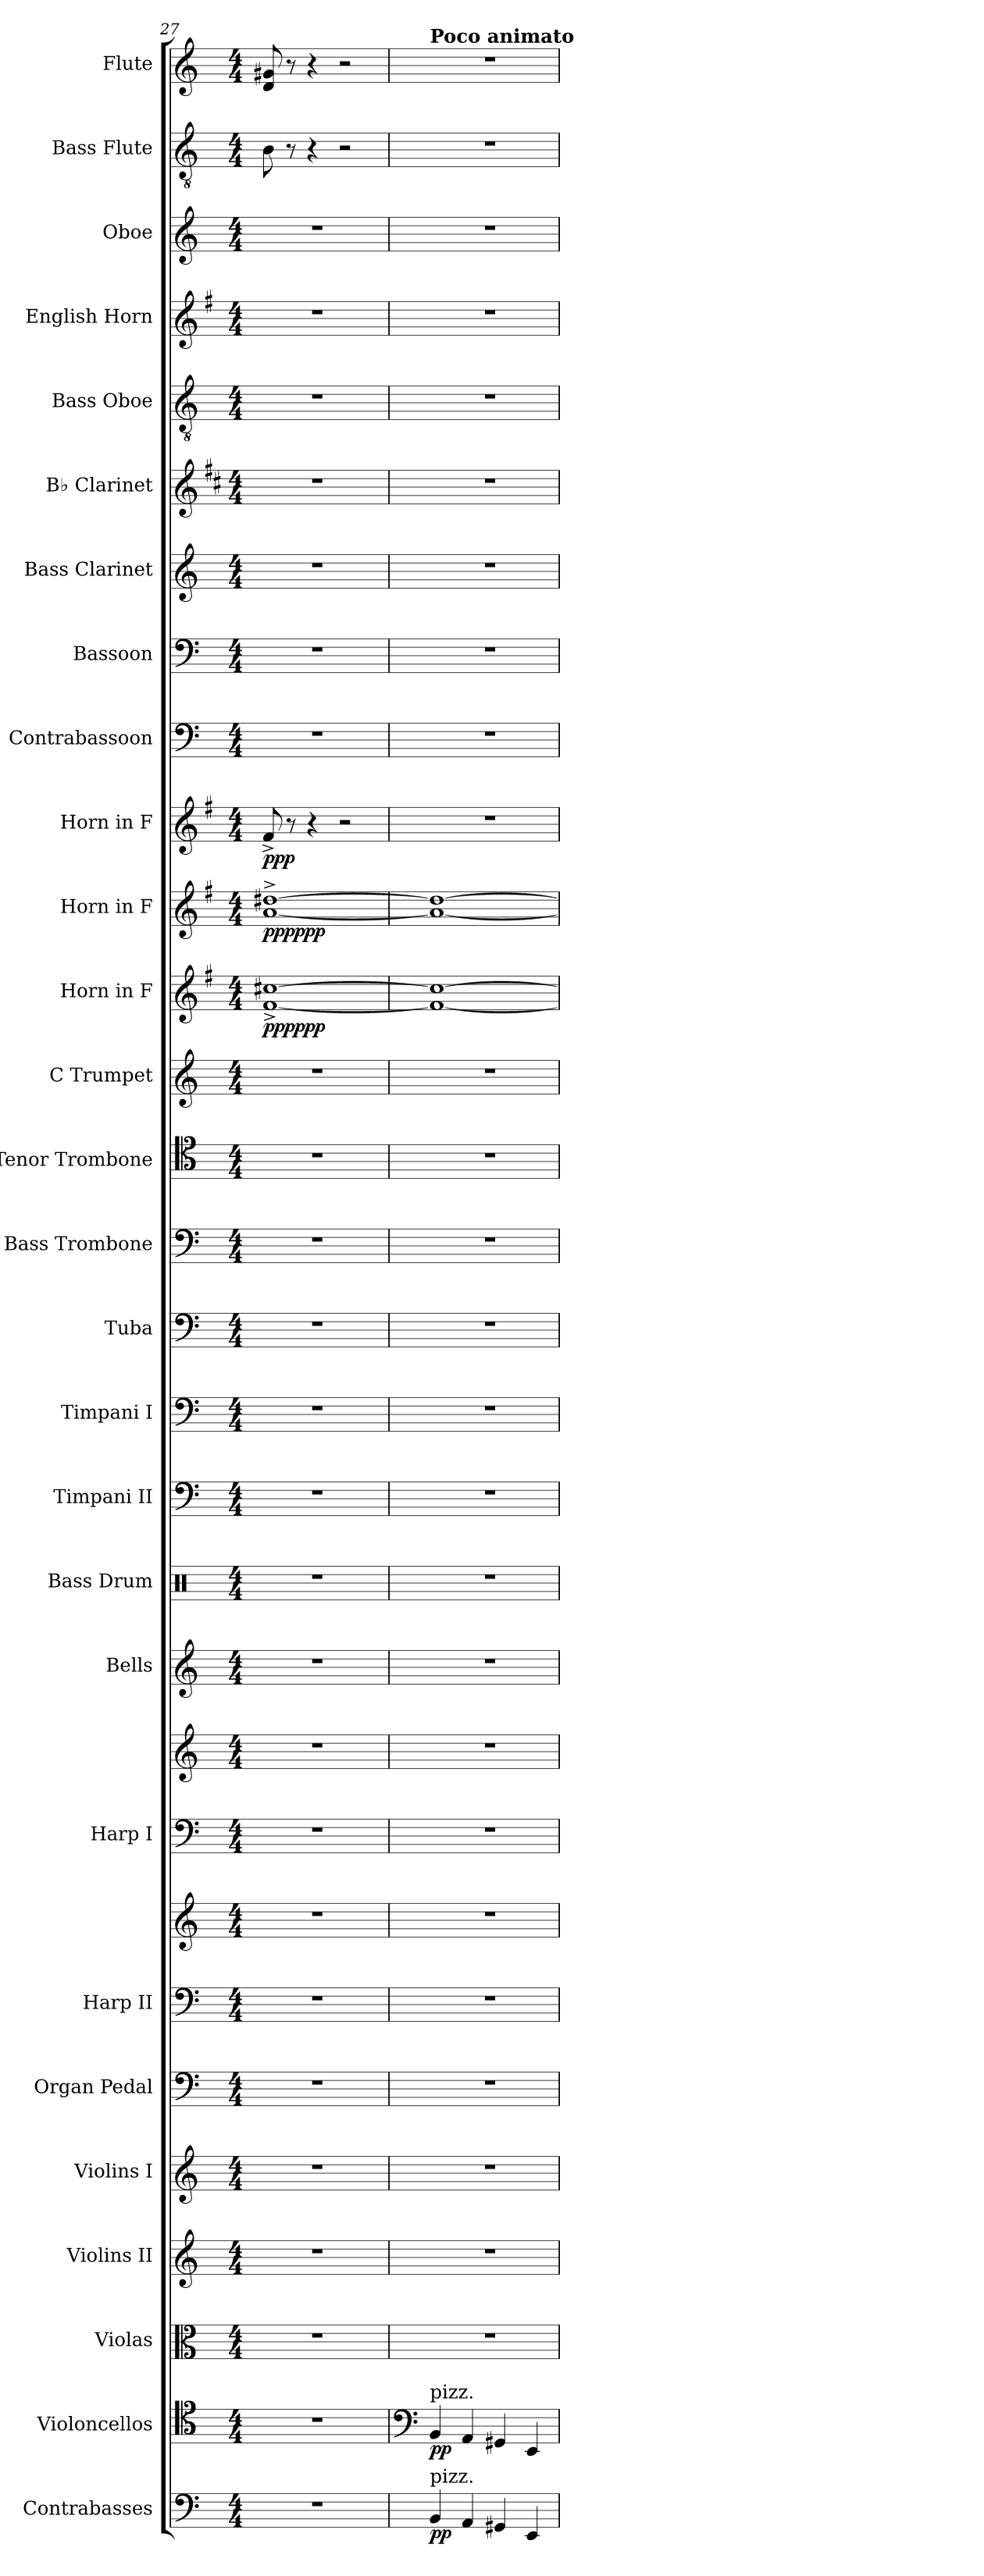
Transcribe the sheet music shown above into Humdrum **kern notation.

**kern	**dynam	**kern	**dynam	**kern	**kern	**kern	**kern	**kern	**kern	**kern	**kern	**kern	**kern	**kern	**kern	**kern	**kern	**kern	**kern	**kern	**dynam	**kern	**dynam	**kern	**dynam	**kern	**kern	**kern	**kern	**kern	**kern	**kern	**kern	**kern
*part28	*part28	*part27	*part27	*part26	*part25	*part24	*part23	*part22	*part22	*part21	*part21	*part20	*part19	*part18	*part17	*part16	*part15	*part14	*part13	*part12	*part12	*part11	*part11	*part10	*part10	*part9	*part8	*part7	*part6	*part5	*part4	*part3	*part2	*part1
*staff30	*staff30	*staff29	*staff29	*staff28	*staff27	*staff26	*staff25	*staff24	*staff23	*staff22	*staff21	*staff20	*staff19	*staff18	*staff17	*staff16	*staff15	*staff14	*staff13	*staff12	*staff12	*staff11	*staff11	*staff10	*staff10	*staff9	*staff8	*staff7	*staff6	*staff5	*staff4	*staff3	*staff2	*staff1
*I"Contrabasses	*	*I"Violoncellos	*	*I"Violas	*I"Violins II	*I"Violins I	*I"Organ Pedal	*I"Harp II	*	*I"Harp I	*	*I"Bells	*I"Bass Drum	*I"Timpani II	*I"Timpani I	*I"Tuba	*I"Bass Trombone	*I"Tenor Trombone	*I"C Trumpet	*I"Horn in F	*	*I"Horn in F	*	*I"Horn in F	*	*I"Contrabassoon	*I"Bassoon	*I"Bass Clarinet	*I"B♭ Clarinet	*I"Bass Oboe	*I"English Horn	*I"Oboe	*I"Bass Flute	*I"Flute
*I'Cb.	*	*I'Vcs.	*	*I'Vlas.	*I'Vlns.	*I'Vlns.	*I'Org.	*I'Hrp.	*	*I'Hrp.	*	*	*I'B. Dr.	*I'Timp.	*I'Timp.	*I'Tba.	*I'B. Tbn.	*I'T. Tbn.	*I'C Tpt.	*	*	*	*	*	*	*I'Cbsn.	*I'Bsn.	*I'B. Cl.	*I'B♭ Cl.	*	*I'E. Hn.	*I'Ob.	*I'B. Fl.	*I'Fl.
*clefF4	*	*clefC4	*	*clefC3	*clefG2	*clefG2	*clefF4	*clefF4	*clefG2	*clefF4	*clefG2	*clefG2	*clefX	*clefF4	*clefF4	*clefF4	*clefF4	*clefC4	*clefG2	*clefG2	*	*clefG2	*	*clefG2	*	*clefF4	*clefF4	*clefG2	*clefG2	*clefGv2	*clefG2	*clefG2	*clefGv2	*clefG2
*ITrd7c12	*	*	*	*	*	*	*	*	*	*	*	*	*	*	*	*	*	*	*	*ITrd4c7	*	*ITrd4c7	*	*ITrd4c7	*	*ITrd7c12	*	*ITrd8c14	*ITrd1c2	*	*ITrd4c7	*	*	*
*k[]	*	*k[]	*	*k[]	*k[]	*k[]	*k[]	*k[]	*k[]	*k[]	*k[]	*k[]	*k[]	*k[]	*k[]	*k[]	*k[]	*k[]	*k[]	*k[]	*	*k[]	*	*k[]	*	*k[]	*k[]	*k[]	*k[]	*k[]	*k[]	*k[]	*k[]	*k[]
*M4/4	*	*M4/4	*	*M4/4	*M4/4	*M4/4	*M4/4	*M4/4	*M4/4	*M4/4	*M4/4	*M4/4	*M4/4	*M4/4	*M4/4	*M4/4	*M4/4	*M4/4	*M4/4	*M4/4	*	*M4/4	*	*M4/4	*	*M4/4	*M4/4	*M4/4	*M4/4	*M4/4	*M4/4	*M4/4	*M4/4	*M4/4
=27	=27	=27	=27	=27	=27	=27	=27	=27	=27	=27	=27	=27	=27	=27	=27	=27	=27	=27	=27	=27	=27	=27	=27	=27	=27	=27	=27	=27	=27	=27	=27	=27	=27	=27
!	!	!	!	!	!	!	!	!	!	!	!	!	!	!	!	!	!	!	!	!	!LO:DY:b	!	!	!	!	!	!	!	!	!	!	!	!	!
!	!	!	!	!	!	!	!	!	!	!	!	!	!	!	!	!	!	!	!	!	!LO:DY:n=1:b	!	!LO:DY:b	!	!	!	!	!	!	!	!	!	!	!
!	!	!	!	!	!	!	!	!	!	!	!	!	!	!	!	!	!	!	!	!	!	!	!LO:DY:n=1:b	!	!LO:DY:b	!	!	!	!	!	!	!	!	!
1r	.	1r	.	1r	1r	1r	1r	1r	1r	1r	1r	1r	1r	1r	1r	1r	1r	1r	1r	[1B^ [1f#X^	ppp ppp	[1d^ [1g#X^	ppp ppp	8B^/	ppp	1r	1r	1r	1r	1r	1r	1r	8B\	8d/ 8g#X/
.	.	.	.	.	.	.	.	.	.	.	.	.	.	.	.	.	.	.	.	.	.	.	.	8r	.	.	.	.	.	.	.	.	8r	8r
.	.	.	.	.	.	.	.	.	.	.	.	.	.	.	.	.	.	.	.	.	.	.	.	4r	.	.	.	.	.	.	.	.	4r	4r
.	.	.	.	.	.	.	.	.	.	.	.	.	.	.	.	.	.	.	.	.	.	.	.	2r	.	.	.	.	.	.	.	.	2r	2r
=28	=28	=28	=28	=28	=28	=28	=28	=28	=28	=28	=28	=28	=28	=28	=28	=28	=28	=28	=28	=28	=28	=28	=28	=28	=28	=28	=28	=28	=28	=28	=28	=28	=28	=28
*	*	*clefF4	*	*	*	*	*	*	*	*	*	*	*	*	*	*	*	*	*	*	*	*	*	*	*	*	*	*	*	*	*	*	*	*
*	*	*	*	*	*	*	*	*	*	*	*	*	*	*	*	*	*	*	*	*	*	*	*	*	*	*	*	*	*	*	*	*	*	*MM70
!	!	!	!	!	!	!	!	!	!	!	!	!	!	!	!	!	!	!	!	!	!	!	!	!	!	!	!	!	!	!	!	!	!	!LO:TX:a:B:t=Poco animato
!	!	!LO:TX:a:t=pizz.	!	!	!	!	!	!	!	!	!	!	!	!	!	!	!	!	!	!	!	!	!	!	!	!	!	!	!	!	!	!	!	!
!LO:TX:a:t=pizz.	!	!	!	!	!	!	!	!	!	!	!	!	!	!	!	!	!	!	!	!	!	!	!	!	!	!	!	!	!	!	!	!	!	!
!	!LO:DY:b	!	!LO:DY:b	!	!	!	!	!	!	!	!	!	!	!	!	!	!	!	!	!	!	!	!	!	!	!	!	!	!	!	!	!	!	!
4BBB/	pp	4BB/	pp	1r	1r	1r	1r	1r	1r	1r	1r	1r	1r	1r	1r	1r	1r	1r	1r	1B_ 1f#_	.	1d_ 1g#_	.	1r	.	1r	1r	1r	1r	1r	1r	1r	1r	1r
4AAA/	.	4AA/	.	.	.	.	.	.	.	.	.	.	.	.	.	.	.	.	.	.	.	.	.	.	.	.	.	.	.	.	.	.	.	.
4GGG#X/	.	4GG#X/	.	.	.	.	.	.	.	.	.	.	.	.	.	.	.	.	.	.	.	.	.	.	.	.	.	.	.	.	.	.	.	.
4EEE/	.	4EE/	.	.	.	.	.	.	.	.	.	.	.	.	.	.	.	.	.	.	.	.	.	.	.	.	.	.	.	.	.	.	.	.
=	=	=	=	=	=	=	=	=	=	=	=	=	=	=	=	=	=	=	=	=	=	=	=	=	=	=	=	=	=	=	=	=	=	=
*-	*-	*-	*-	*-	*-	*-	*-	*-	*-	*-	*-	*-	*-	*-	*-	*-	*-	*-	*-	*-	*-	*-	*-	*-	*-	*-	*-	*-	*-	*-	*-	*-	*-	*-
